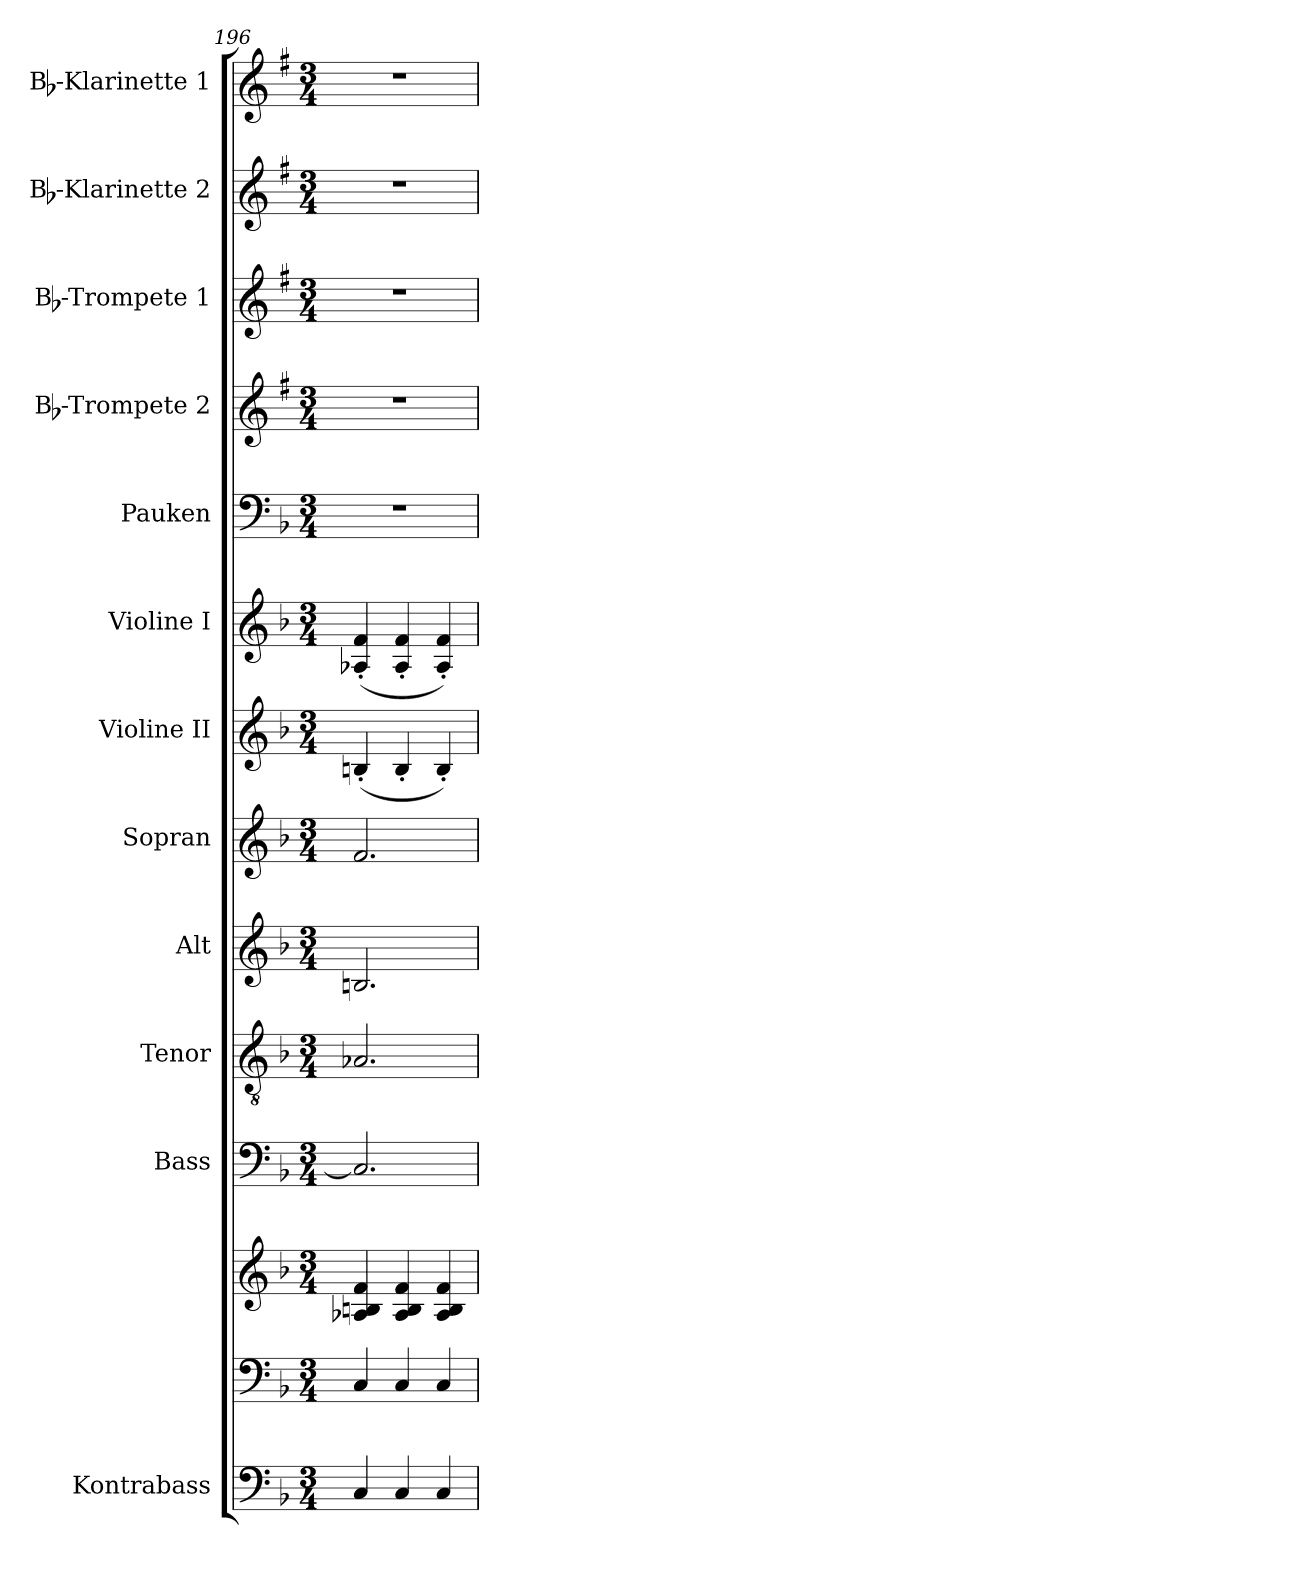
**kern	**kern	**kern	**kern	**kern	**kern	**kern	**kern	**kern	**kern	**kern	**kern	**kern	**kern
*part13	*part12	*part12	*part11	*part10	*part9	*part8	*part7	*part6	*part5	*part4	*part3	*part2	*part1
*staff14	*staff13	*staff12	*staff11	*staff10	*staff9	*staff8	*staff7	*staff6	*staff5	*staff4	*staff3	*staff2	*staff1
*I"Kontrabass	*	*	*I"Bass	*I"Tenor	*I"Alt	*I"Sopran	*I"Violine II	*I"Violine I	*I"Pauken	*I"Bb-Trompete 2	*I"Bb-Trompete 1	*I"Bb-Klarinette 2	*I"Bb-Klarinette 1
*I'Kb.	*	*	*I'B.	*I'T.	*I'A.	*I'S.	*I'Vl. II	*I'Vl. I	*I'Pk.	*I'Bb Trp. 2	*I'Bb Trp. 1	*I'Bb Kl. 2	*I'Bb Kl. 1
*clefF4	*clefF4	*clefG2	*clefF4	*clefGv2	*clefG2	*clefG2	*clefG2	*clefG2	*clefF4	*clefG2	*clefG2	*clefG2	*clefG2
*ITrd7c12	*	*	*	*	*	*	*	*	*	*ITrd1c2	*ITrd1c2	*ITrd1c2	*ITrd1c2
*k[b-]	*k[b-]	*k[b-]	*k[b-]	*k[b-]	*k[b-]	*k[b-]	*k[b-]	*k[b-]	*k[b-]	*k[b-]	*k[b-]	*k[b-]	*k[b-]
*F:	*F:	*F:	*F:	*F:	*F:	*F:	*F:	*F:	*F:	*F:	*F:	*F:	*F:
*M3/4	*M3/4	*M3/4	*M3/4	*M3/4	*M3/4	*M3/4	*M3/4	*M3/4	*M3/4	*M3/4	*M3/4	*M3/4	*M3/4
=196	=196	=196	=196	=196	=196	=196	=196	=196	=196	=196	=196	=196	=196
4CC/	4C/	4A-X/ 4Bn/ 4f/	2.C/]	2.A-X/	2.Bn/	2.f/	(<4Bn'</	(<4A-X/'< 4f/'<	2.r	2.r	2.r	2.r	2.r
4CC/	4C/	4A-/ 4B/ 4f/	.	.	.	.	4B'</	4A-/'< 4f/'<	.	.	.	.	.
4CC/	4C/	4A-/ 4B/ 4f/	.	.	.	.	4B'</)	4A-/'< 4f/'<)	.	.	.	.	.
=	=	=	=	=	=	=	=	=	=	=	=	=	=
*-	*-	*-	*-	*-	*-	*-	*-	*-	*-	*-	*-	*-	*-
